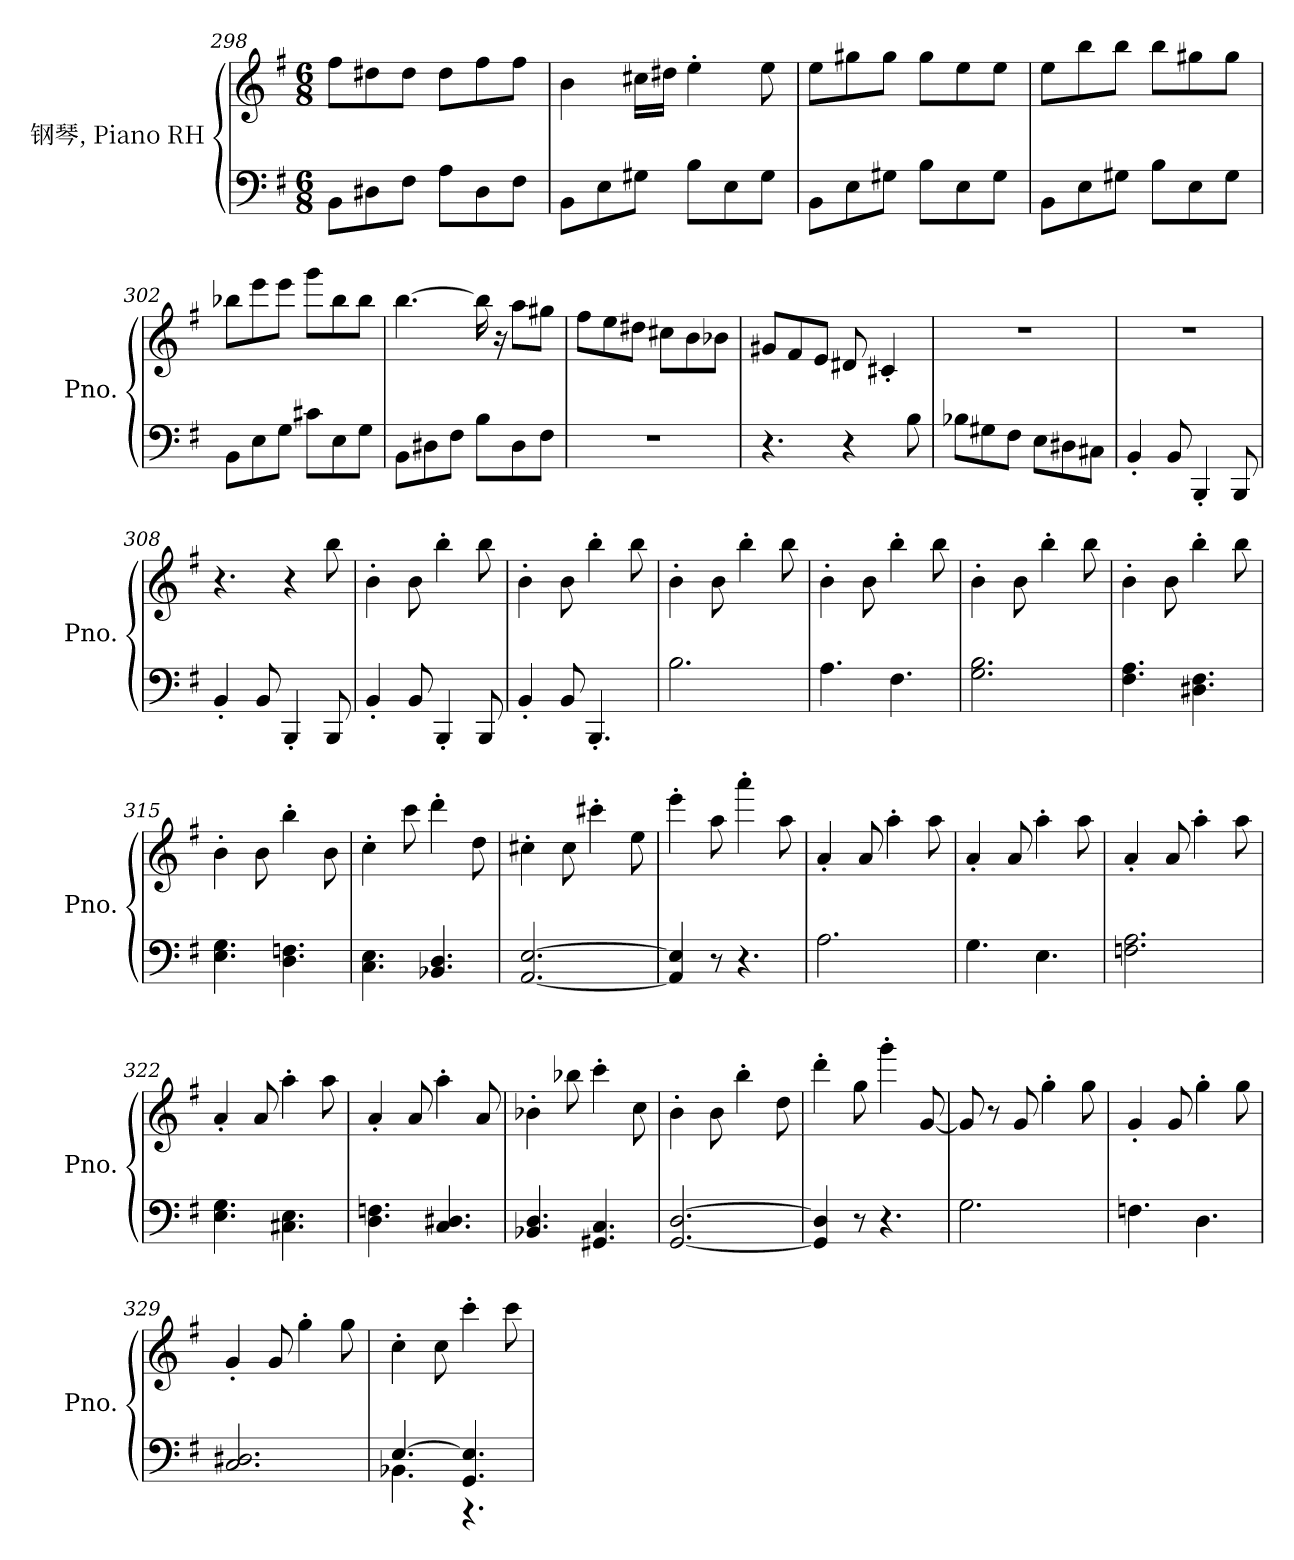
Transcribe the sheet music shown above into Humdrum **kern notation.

**kern	**kern
*part1	*part1
*staff2	*staff1
*I"钢琴, Piano RH	*
*I'Pno.	*
*clefF4	*clefG2
*k[f#]	*k[f#]
*M6/8	*M6/8
=298	=298
8BB\L	8ff#\L
8D#X\	8dd#X\
8F#\J	8dd#\J
8A\L	8dd#\L
8D#\	8ff#\
8F#\J	8ff#\J
=299	=299
8BB\L	4b\
8E\	.
8G#X\J	16cc#X\LL
.	16dd#X\JJ
8B\L	4ee'\
8E\	.
8G#\J	8ee\
=300	=300
*	*MM256
8BB\L	8ee\L
*	*MM265
8E\	8gg#X\
8G#X\J	8gg#\J
8B\L	8gg#\L
8E\	8ee\
8G#\J	8ee\J
=301	=301
8BB\L	8ee\L
8E\	8bb\
8G#X\J	8bb\J
8B\L	8bb\L
8E\	8gg#X\
8G#\J	8gg#\J
!!LO:LB:g=z
=302	=302
8BB\L	8bb-X\L
8E\	8eee\
8G\J	8eee\J
8c#X\L	8ggg\L
8E\	8bb-\
8G\J	8bb-\J
=303	=303
*	*MM253
8BB\L	[4.bb\
8D#X\	.
8F#\J	.
8B\L	16bb\]
.	16r
8D#\	8aa\L
8F#\J	8gg#X\J
=304	=304
2.r	8ff#\L
.	8ee\
.	8dd#X\J
.	8cc#X\L
.	8b\
.	8b-X\J
=305	=305
4.r	8g#X/L
.	8f#/
.	8e/J
4r	8d#X/
.	4c#X'/
8B\	.
=306	=306
8B-X\L	2.r
8G#X\	.
8F#\J	.
8E\L	.
8D#X\	.
8C#X\J	.
!!LO:LB:g=z
=307	=307
4BB'/	2.r
8BB/	.
4BBB'/	.
8BBB/	.
=308	=308
4BB'/	4.r
8BB/	.
4BBB'/	4r
8BBB/	8bb\
=309	=309
4BB'/	4b'\
8BB/	8b\
4BBB'/	4bb'\
8BBB/	8bb\
=310	=310
4BB'/	4b'\
8BB/	8b\
4.BBB'/	4bb'\
.	8bb\
=311	=311
*	*MM252
2.B\	4b'\
.	8b\
.	4bb'\
.	8bb\
=312	=312
4.A\	4b'\
.	8b\
4.F#\	4bb'\
.	8bb\
=313	=313
*	*MM252
2.G\ 2.B\	4b'\
.	8b\
.	4bb'\
.	8bb\
!!LO:LB:g=z
=314	=314
4.F#\ 4.A\	4b'\
.	8b\
4.D#X\ 4.F#\	4bb'\
.	8bb\
=315	=315
4.E\ 4.G\	4b'\
.	8b\
4.D\ 4.Fn\	4bb'\
.	8b\
=316	=316
4.C\ 4.E\	4cc'\
.	8ccc\
4.BB-X/ 4.D/	4ddd'\
.	8dd\
=317	=317
[2.AA/ [2.E/	4cc#X'\
.	8cc#\
.	4ccc#X'\
.	8ee\
=318	=318
4AA/] 4E/]	4eee'\
8r	8aa\
4.r	4aaa'\
.	8aa\
=319	=319
*	*MM252
2.A\	4a'/
.	8a/
.	4aa'\
.	8aa\
=320	=320
4.G\	4a'/
.	8a/
4.E\	4aa'\
.	8aa\
!!LO:PB:g=z
=321	=321
*	*MM252
2.Fn\ 2.A\	4a'/
.	8a/
.	4aa'\
.	8aa\
=322	=322
4.E\ 4.G\	4a'/
.	8a/
4.C#X\ 4.E\	4aa'\
.	8aa\
=323	=323
4.D\ 4.Fn\	4a'/
*	*MM271
.	8a/
4.C/ 4.D#X/	4aa'\
*	*MM260
.	8a/
=324	=324
4.BB-X/ 4.D/	4b-X'\
.	8bb-X\
4.GG#X/ 4.C/	4ccc'\
.	8cc\
=325	=325
[2.GG/ [2.D/	4b'\
.	8b\
.	4bb'\
.	8dd\
=326	=326
4GG/] 4D/]	4ddd'\
8r	8gg\
4.r	4ggg'\
.	[8g/
=327	=327
2.G\	8g/]
.	8r
.	8g/
.	4gg'\
.	8gg\
!!LO:LB:g=z
=328	=328
4.Fn\	4g'/
.	8g/
4.D\	4gg'\
.	8gg\
=329	=329
2.C/ 2.D#X/	4g'/
.	8g/
.	4gg'\
.	8gg\
=330	=330
*^	*
[4.E/	4.BB-X\	4cc'\
.	.	8cc\
4.GG/ 4.E/]	4.r	4ccc'\
.	.	8ccc\
*v	*v	*
=	=
*-	*-
